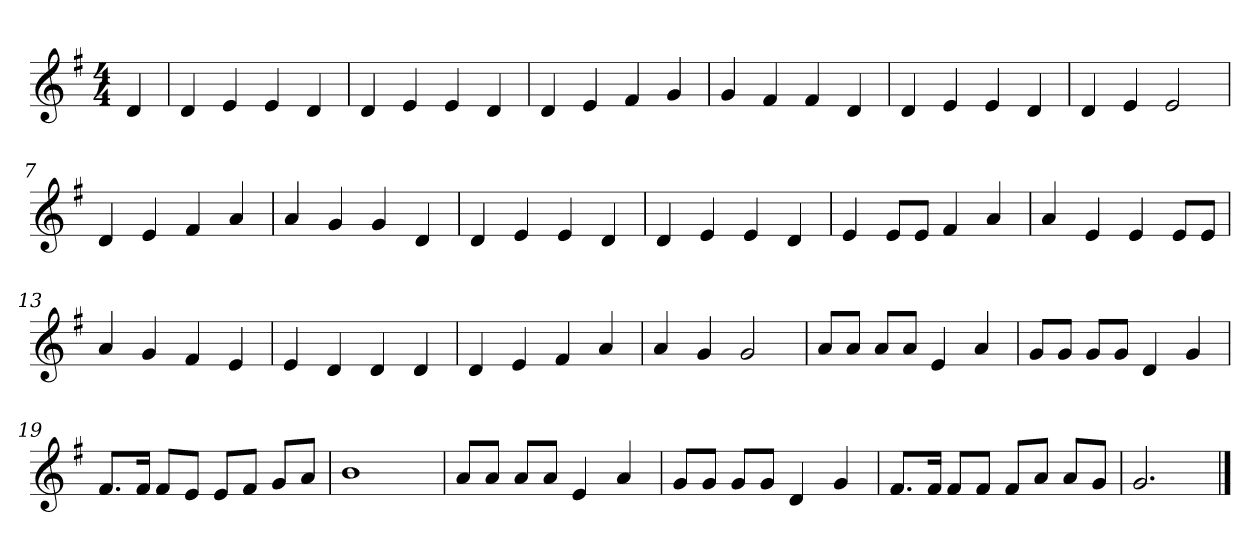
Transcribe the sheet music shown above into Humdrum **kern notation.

**kern
*part1
*staff1
*k[f#]
*M4/4
*MM120
=
4d
=1
4d
4e
4e
4d
=2
4d
4e
4e
4d
=3
4d
4e
4f#
4g
=4
4g
4f#
4f#
4d
=5
4d
4e
4e
4d
=6
4d
4e
2e
=7
4d
4e
4f#
4a
=8
4a
4g
4g
4d
=9
4d
4e
4e
4d
=10
4d
4e
4e
4d
=11
4e
8eL
8eJ
4f#
4a
=12
4a
4e
4e
8eL
8eJ
=13
4a
4g
4f#
4e
=14
4e
4d
4d
4d
=15
4d
4e
4f#
4a
=16
4a
4g
2g
=17
8aL
8aJ
8aL
8aJ
4e
4a
=18
8gL
8gJ
8gL
8gJ
4d
4g
=19
8.f#L
16f#Jk
8f#L
8eJ
8eL
8f#J
8gL
8aJ
=20
1b
=21
8aL
8aJ
8aL
8aJ
4e
4a
=22
8gL
8gJ
8gL
8gJ
4d
4g
=23
8.f#L
16f#Jk
8f#L
8f#J
8f#L
8aJ
8aL
8gJ
=24
2.g
==
*-
